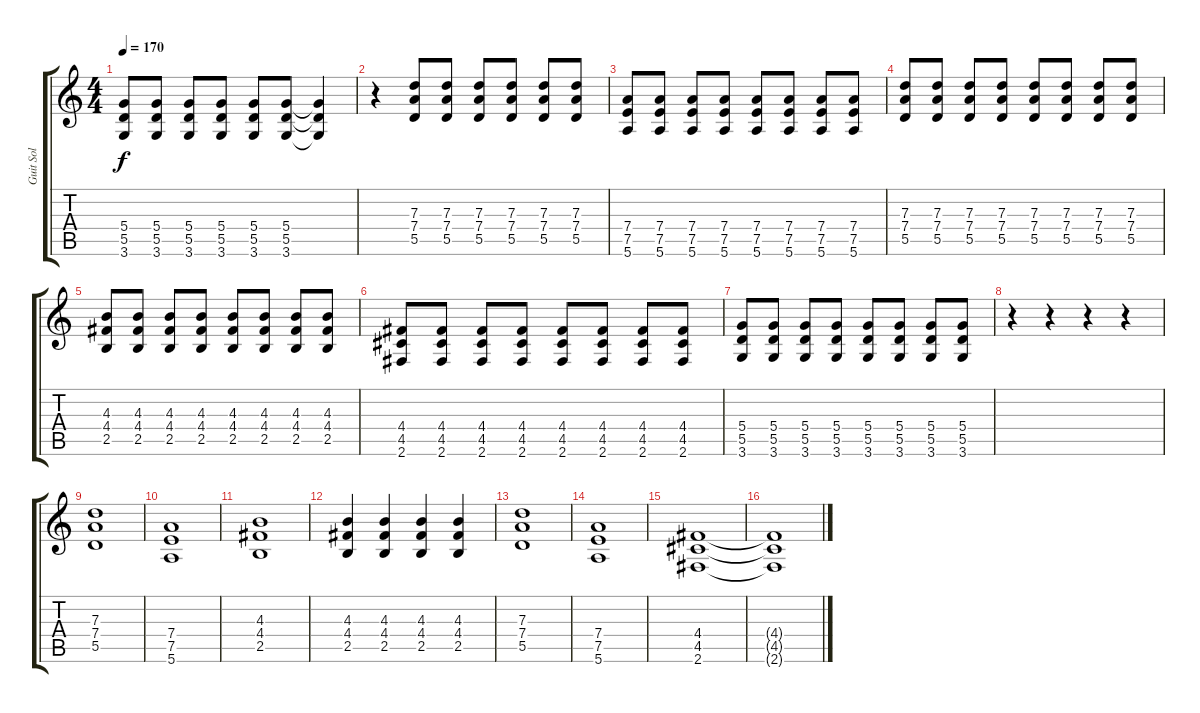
\track ("Guit Sol" "Guit Sol") {instrument overdrivenguitar}
\staff {score tabs}
\tuning (E4 B3 G3 D3 A2 E2) {hide}
\ts (4 4)
\tempo 170
\clef g2
\ks c
(5.4 5.5 3.6).8{dy f} (5.4 5.5 3.6).8 (5.4 5.5 3.6).8 (5.4 5.5 3.6).8 (5.4 5.5 3.6).8 (5.4 5.5 3.6).8 (5.4{t} 5.5{t} 3.6{t}).4 |
r.4 (7.3 7.4 5.5).8 (7.3 7.4 5.5).8 (7.3 7.4 5.5).8 (7.3 7.4 5.5).8 (7.3 7.4 5.5).8 (7.3 7.4 5.5).8 |
(7.4 7.5 5.6).8 (7.4 7.5 5.6).8 (7.4 7.5 5.6).8 (7.4 7.5 5.6).8 (7.4 7.5 5.6).8 (7.4 7.5 5.6).8 (7.4 7.5 5.6).8 (7.4 7.5 5.6).8 |
(7.3 7.4 5.5).8 (7.3 7.4 5.5).8 (7.3 7.4 5.5).8 (7.3 7.4 5.5).8 (7.3 7.4 5.5).8 (7.3 7.4 5.5).8 (7.3 7.4 5.5).8 (7.3 7.4 5.5).8 |
(4.3 4.4 2.5).8 (4.3 4.4 2.5).8 (4.3 4.4 2.5).8 (4.3 4.4 2.5).8 (4.3 4.4 2.5).8 (4.3 4.4 2.5).8 (4.3 4.4 2.5).8 (4.3 4.4 2.5).8 |
(4.4 4.5 2.6).8 (4.4 4.5 2.6).8 (4.4 4.5 2.6).8 (4.4 4.5 2.6).8 (4.4 4.5 2.6).8 (4.4 4.5 2.6).8 (4.4 4.5 2.6).8 (4.4 4.5 2.6).8 |
(5.4 5.5 3.6).8 (5.4 5.5 3.6).8 (5.4 5.5 3.6).8 (5.4 5.5 3.6).8 (5.4 5.5 3.6).8 (5.4 5.5 3.6).8 (5.4 5.5 3.6).8 (5.4 5.5 3.6).8 |
r.4 r.4 r.4 r.4 |
(7.3 7.4 5.5).1 |
(7.4 7.5 5.6).1 |
(4.3 4.4 2.5).1 |
(4.3 4.4 2.5).4 (4.3 4.4 2.5).4 (4.3 4.4 2.5).4 (4.3 4.4 2.5).4 |
(7.3 7.4 5.5).1 |
(7.4 7.5 5.6).1 |
(4.4 4.5 2.6).1 |
(4.4{t} 4.5{t} 2.6{t}).1
